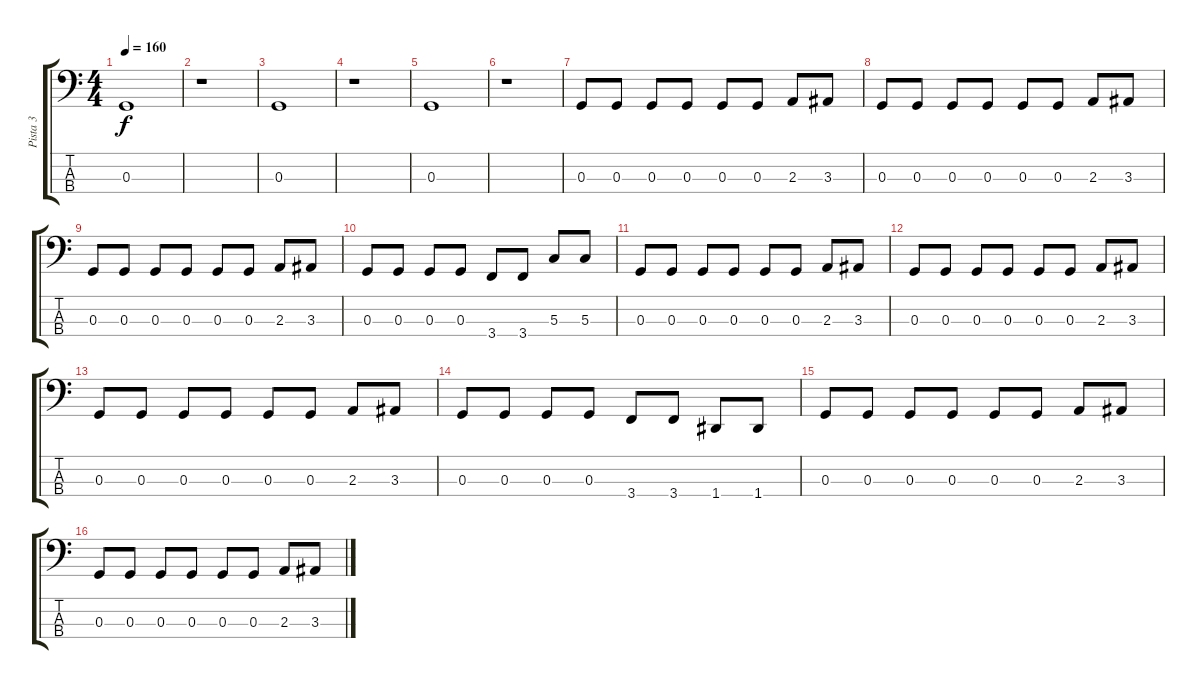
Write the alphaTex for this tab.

\track ("Pista 3" "Pista 3") {instrument electricbassfinger}
\staff {score tabs}
\tuning (F2 C2 G1 D1) {hide}
\ts (4 4)
\tempo 160
\clef f4
\ks c
0.3.1{dy f} |
r.1 |
0.3.1 |
r.1 |
0.3.1 |
r.1 |
0.3.8 0.3.8 0.3.8 0.3.8 0.3.8 0.3.8 2.3.8 3.3.8 |
0.3.8 0.3.8 0.3.8 0.3.8 0.3.8 0.3.8 2.3.8 3.3.8 |
0.3.8 0.3.8 0.3.8 0.3.8 0.3.8 0.3.8 2.3.8 3.3.8 |
0.3.8 0.3.8 0.3.8 0.3.8 3.4.8 3.4.8 5.3.8 5.3.8 |
0.3.8 0.3.8 0.3.8 0.3.8 0.3.8 0.3.8 2.3.8 3.3.8 |
0.3.8 0.3.8 0.3.8 0.3.8 0.3.8 0.3.8 2.3.8 3.3.8 |
0.3.8 0.3.8 0.3.8 0.3.8 0.3.8 0.3.8 2.3.8 3.3.8 |
0.3.8 0.3.8 0.3.8 0.3.8 3.4.8 3.4.8 1.4.8 1.4.8 |
0.3.8 0.3.8 0.3.8 0.3.8 0.3.8 0.3.8 2.3.8 3.3.8 |
0.3.8 0.3.8 0.3.8 0.3.8 0.3.8 0.3.8 2.3.8 3.3.8
